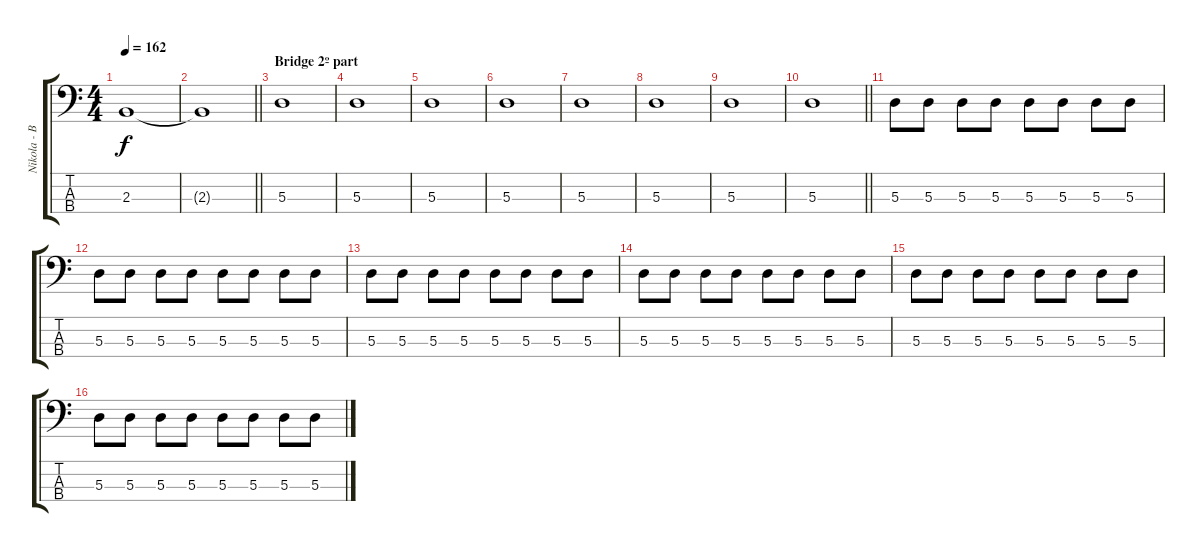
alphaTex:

\track ("Nikola - Bass" "Nikola - B") {instrument slapbass2}
\staff {score tabs}
\tuning (G2 D2 A1 E1) {hide}
\ts (4 4)
\tempo 162
\clef f4
\ks c
2.3{t}.1{dy f} |
\barLineRight lightlight
2.3{t}.1 |
\section ("" "Bridge 2º part")
5.3.1 |
5.3.1 |
5.3.1 |
5.3.1 |
5.3.1 |
5.3.1 |
5.3.1 |
\barLineRight lightlight
5.3.1 |
5.3.8 5.3.8 5.3.8 5.3.8 5.3.8 5.3.8 5.3.8 5.3.8 |
5.3.8 5.3.8 5.3.8 5.3.8 5.3.8 5.3.8 5.3.8 5.3.8 |
5.3.8 5.3.8 5.3.8 5.3.8 5.3.8 5.3.8 5.3.8 5.3.8 |
5.3.8 5.3.8 5.3.8 5.3.8 5.3.8 5.3.8 5.3.8 5.3.8 |
5.3.8 5.3.8 5.3.8 5.3.8 5.3.8 5.3.8 5.3.8 5.3.8 |
5.3.8 5.3.8 5.3.8 5.3.8 5.3.8 5.3.8 5.3.8 5.3.8
